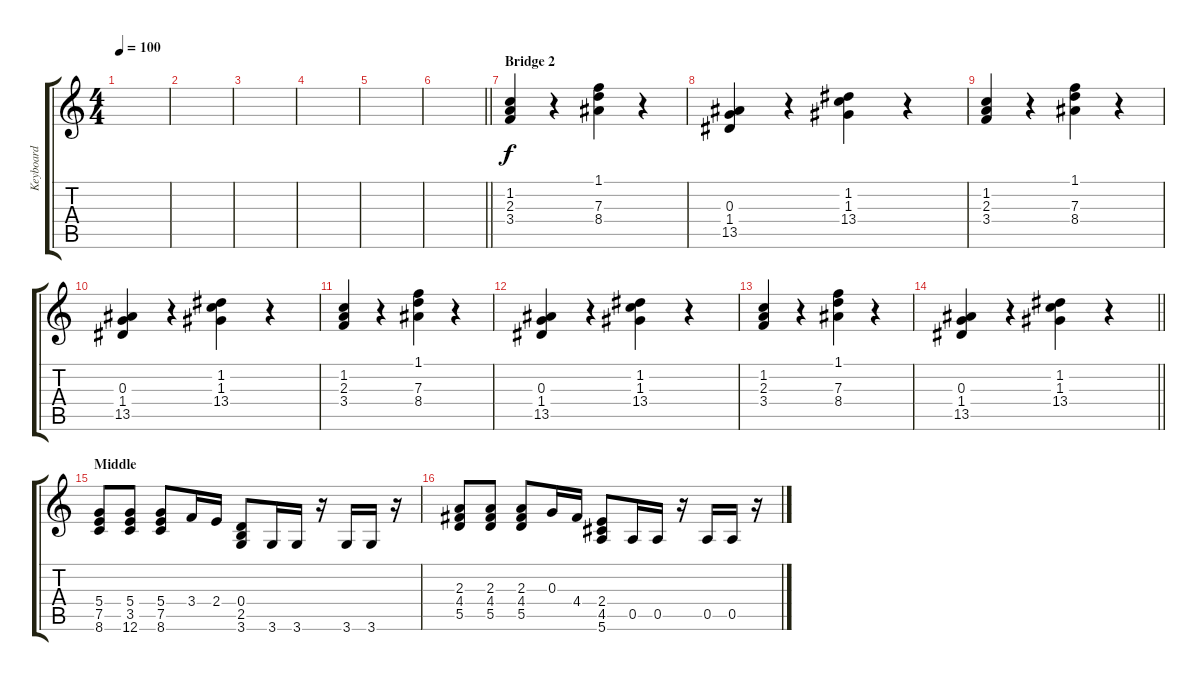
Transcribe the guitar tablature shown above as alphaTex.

\track ("Keyboard" "Keyboard") {instrument lead2sawtooth}
\staff {score tabs}
\tuning (E5 B4 G4 D4 A3 E3) {hide}
\ts (4 4)
\tempo 100
\clef g2
\ks c
|
|
|
|
|
\barLineRight lightlight
|
\section ("" "Bridge 2")
(1.2 2.3 3.4).4 r.4 (1.1 7.3 8.4).4 r.4 |
(0.3 1.4 13.5).4 r.4 (1.2 1.3 13.4).4 r.4 |
(1.2 2.3 3.4).4 r.4 (1.1 7.3 8.4).4 r.4 |
(0.3 1.4 13.5).4 r.4 (1.2 1.3 13.4).4 r.4 |
(1.2 2.3 3.4).4 r.4 (1.1 7.3 8.4).4 r.4 |
(0.3 1.4 13.5).4 r.4 (1.2 1.3 13.4).4 r.4 |
(1.2 2.3 3.4).4 r.4 (1.1 7.3 8.4).4 r.4 |
\barLineRight lightlight
(0.3 1.4 13.5).4 r.4 (1.2 1.3 13.4).4 r.4 |
\section ("" "Middle")
(5.4 7.5 8.6).8 (5.4 3.5 12.6).8 (5.4 7.5 8.6).8 3.4.16 2.4.16 (0.4 2.5 3.6).8 3.6.16 3.6.16 r.16 3.6.16 3.6.16 r.16 |
(2.3 4.4 5.5).8 (2.3 4.4 5.5).8 (2.3 4.4 5.5).8 0.3.16 4.4.16 (2.4 4.5 5.6).8 0.5.16 0.5.16 r.16 0.5.16 0.5.16 r.16
